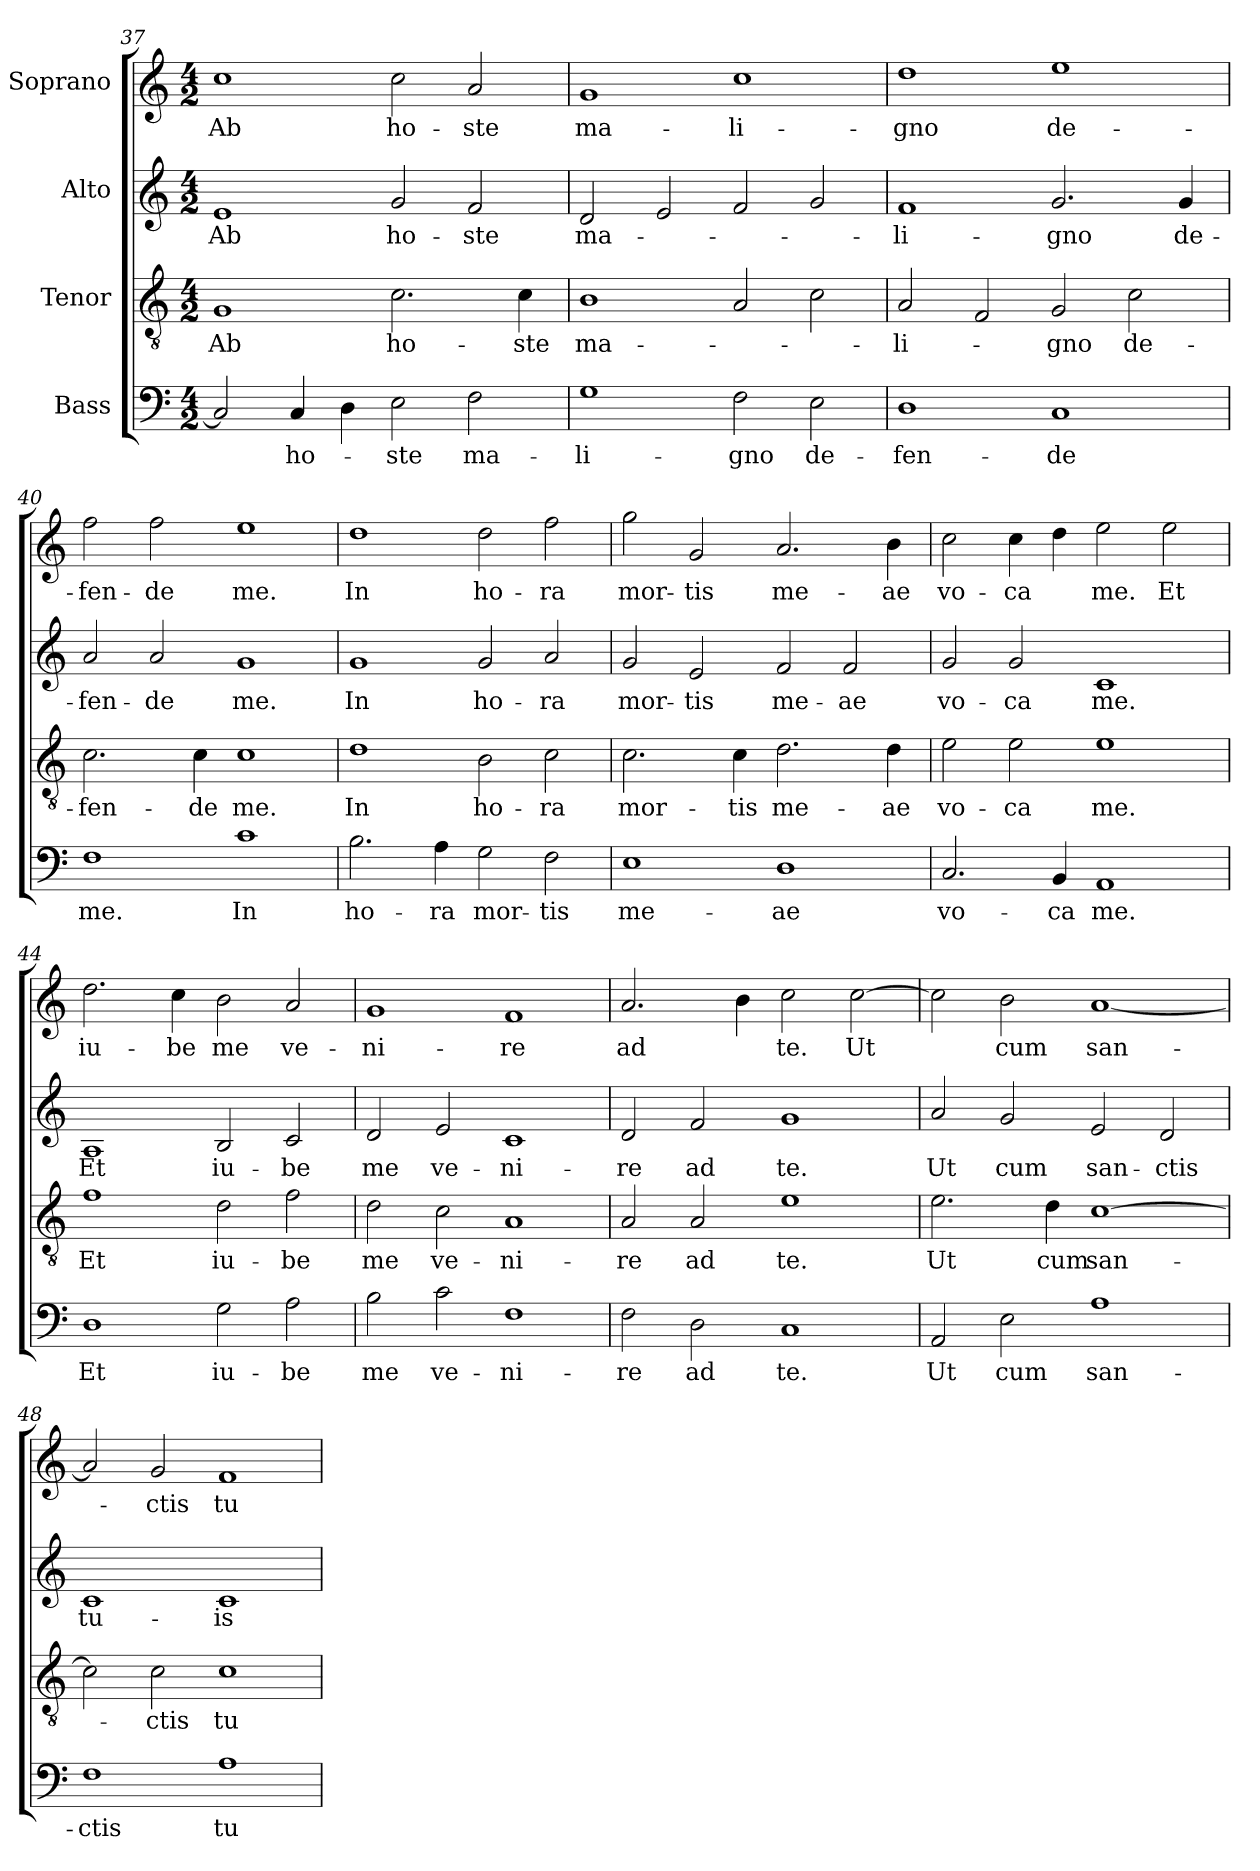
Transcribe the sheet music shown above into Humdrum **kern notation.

**kern	**text	**kern	**text	**kern	**text	**kern	**text
*part4	*part4	*part3	*part3	*part2	*part2	*part1	*part1
*staff4	*staff4	*staff3	*staff3	*staff2	*staff2	*staff1	*staff1
*I"Bass	*	*I"Tenor	*	*I"Alto	*	*I"Soprano	*
!!LO:PB:g=z
*clefF4	*	*clefGv2	*	*clefG2	*	*clefG2	*
*k[]	*	*k[]	*	*k[]	*	*k[]	*
*C:	*	*C:	*	*C:	*	*C:	*
*M4/2	*	*M4/2	*	*M4/2	*	*M4/2	*
=37	=37	=37	=37	=37	=37	=37	=37
!	!	!	!LO:LY:b	!	!LO:LY:b	!	!LO:LY:b
2C/]	.	1G	Ab	1e	Ab	1cc	Ab
!	!LO:LY:b	!	!	!	!	!	!
4C/	ho-	.	.	.	.	.	.
4D\	.	.	.	.	.	.	.
!	!LO:LY:b	!	!LO:LY:b	!	!LO:LY:b	!	!LO:LY:b
2E\	-ste	2.c\	ho-	2g/	ho-	2cc\	ho-
!	!LO:LY:b	!	!	!	!LO:LY:b	!	!LO:LY:b
2F\	ma-	.	.	2f/	-ste	2a/	-ste
!	!	!	!LO:LY:b	!	!	!	!
.	.	4c\	-ste	.	.	.	.
=38	=38	=38	=38	=38	=38	=38	=38
!	!LO:LY:b	!	!LO:LY:b	!	!LO:LY:b	!	!LO:LY:b
1G	-li-	1B	ma-	2d/	ma-	1g	ma-
.	.	.	.	2e/	.	.	.
!	!LO:LY:b	!	!	!	!	!	!LO:LY:b
2F\	-gno	2A/	.	2f/	.	1cc	-li-
!	!LO:LY:b	!	!	!	!	!	!
2E\	de-	2c\	.	2g/	.	.	.
=39	=39	=39	=39	=39	=39	=39	=39
!	!LO:LY:b	!	!LO:LY:b	!	!LO:LY:b	!	!LO:LY:b
1D	-fen-	2A/	-li-	1f	-li-	1dd	-gno
.	.	2F/	.	.	.	.	.
!	!LO:LY:b	!	!LO:LY:b	!	!LO:LY:b	!	!LO:LY:b
1C	-de	2G/	-gno	2.g/	-gno	1ee	de-
!	!	!	!LO:LY:b	!	!	!	!
.	.	2c\	de-	.	.	.	.
!	!	!	!	!	!LO:LY:b	!	!
.	.	.	.	4g/	de-	.	.
=40	=40	=40	=40	=40	=40	=40	=40
!	!LO:LY:b	!	!LO:LY:b	!	!LO:LY:b	!	!LO:LY:b
1F	me.	2.c\	-fen-	2a/	-fen-	2ff\	-fen-
!	!	!	!	!	!LO:LY:b	!	!LO:LY:b
.	.	.	.	2a/	-de	2ff\	-de
!	!	!	!LO:LY:b	!	!	!	!
.	.	4c\	-de	.	.	.	.
!	!LO:LY:b	!	!LO:LY:b	!	!LO:LY:b	!	!LO:LY:b
1c	In	1c	me.	1g	me.	1ee	me.
=41	=41	=41	=41	=41	=41	=41	=41
!	!LO:LY:b	!	!LO:LY:b	!	!LO:LY:b	!	!LO:LY:b
2.B\	ho-	1d	In	1g	In	1dd	In
!	!LO:LY:b	!	!	!	!	!	!
4A\	-ra	.	.	.	.	.	.
!	!LO:LY:b	!	!LO:LY:b	!	!LO:LY:b	!	!LO:LY:b
2G\	mor-	2B\	ho-	2g/	ho-	2dd\	ho-
!	!LO:LY:b	!	!LO:LY:b	!	!LO:LY:b	!	!LO:LY:b
2F\	-tis	2c\	-ra	2a/	-ra	2ff\	-ra
=42	=42	=42	=42	=42	=42	=42	=42
!	!LO:LY:b	!	!LO:LY:b	!	!LO:LY:b	!	!LO:LY:b
1E	me-	2.c\	mor-	2g/	mor-	2gg\	mor-
!	!	!	!	!	!LO:LY:b	!	!LO:LY:b
.	.	.	.	2e/	-tis	2g/	-tis
!	!	!	!LO:LY:b	!	!	!	!
.	.	4c\	-tis	.	.	.	.
!	!LO:LY:b	!	!LO:LY:b	!	!LO:LY:b	!	!LO:LY:b
1D	-ae	2.d\	me-	2f/	me-	2.a/	me-
!	!	!	!	!	!LO:LY:b	!	!
.	.	.	.	2f/	-ae	.	.
!	!	!	!LO:LY:b	!	!	!	!LO:LY:b
.	.	4d\	-ae	.	.	4b\	-ae
!!LO:LB:g=z
=43	=43	=43	=43	=43	=43	=43	=43
!	!LO:LY:b	!	!LO:LY:b	!	!LO:LY:b	!	!LO:LY:b
2.C/	vo-	2e\	vo-	2g/	vo-	2cc\	vo-
!	!	!	!LO:LY:b	!	!LO:LY:b	!	!LO:LY:b
.	.	2e\	-ca	2g/	-ca	4cc\	-ca
!	!LO:LY:b	!	!	!	!	!	!
4BB/	-ca	.	.	.	.	4dd\	.
!	!LO:LY:b	!	!LO:LY:b	!	!LO:LY:b	!	!LO:LY:b
1AA	me.	1e	me.	1c	me.	2ee\	me.
!	!	!	!	!	!	!	!LO:LY:b
.	.	.	.	.	.	2ee\	Et
=44	=44	=44	=44	=44	=44	=44	=44
!	!LO:LY:b	!	!LO:LY:b	!	!LO:LY:b	!	!LO:LY:b
1D	Et	1f	Et	1A	Et	2.dd\	iu-
!	!	!	!	!	!	!	!LO:LY:b
.	.	.	.	.	.	4cc\	-be
!	!LO:LY:b	!	!LO:LY:b	!	!LO:LY:b	!	!LO:LY:b
2G\	iu-	2d\	iu-	2B/	iu-	2b\	me
!	!LO:LY:b	!	!LO:LY:b	!	!LO:LY:b	!	!LO:LY:b
2A\	-be	2f\	-be	2c/	-be	2a/	ve-
=45	=45	=45	=45	=45	=45	=45	=45
!	!LO:LY:b	!	!LO:LY:b	!	!LO:LY:b	!	!LO:LY:b
2B\	me	2d\	me	2d/	me	1g	-ni-
!	!LO:LY:b	!	!LO:LY:b	!	!LO:LY:b	!	!
2c\	ve-	2c\	ve-	2e/	ve-	.	.
!	!LO:LY:b	!	!LO:LY:b	!	!LO:LY:b	!	!LO:LY:b
1F	-ni-	1A	-ni-	1c	-ni-	1f	-re
=46	=46	=46	=46	=46	=46	=46	=46
!	!LO:LY:b	!	!LO:LY:b	!	!LO:LY:b	!	!LO:LY:b
2F\	-re	2A/	-re	2d/	-re	2.a/	ad
!	!LO:LY:b	!	!LO:LY:b	!	!LO:LY:b	!	!
2D\	ad	2A/	ad	2f/	ad	.	.
.	.	.	.	.	.	4b\	.
!	!LO:LY:b	!	!LO:LY:b	!	!LO:LY:b	!	!LO:LY:b
1C	te.	1e	te.	1g	te.	2cc\	te.
!	!	!	!	!	!	!	!LO:LY:b
.	.	.	.	.	.	[2cc\	Ut
=47	=47	=47	=47	=47	=47	=47	=47
!	!LO:LY:b	!	!LO:LY:b	!	!LO:LY:b	!	!
2AA/	Ut	2.e\	Ut	2a/	Ut	2cc\]	.
!	!LO:LY:b	!	!	!	!LO:LY:b	!	!LO:LY:b
2E\	cum	.	.	2g/	cum	2b\	cum
!	!	!	!LO:LY:b	!	!	!	!
.	.	4d\	cum	.	.	.	.
!	!LO:LY:b	!	!LO:LY:b	!	!LO:LY:b	!	!LO:LY:b
1A	san-	[1c	san-	2e/	san-	[1a	san-
!	!	!	!	!	!LO:LY:b	!	!
.	.	.	.	2d/	-ctis	.	.
=48	=48	=48	=48	=48	=48	=48	=48
!	!LO:LY:b	!	!	!	!LO:LY:b	!	!
1F	-ctis	2c\]	.	1c	tu-	2a/]	.
!	!	!	!LO:LY:b	!	!	!	!LO:LY:b
.	.	2c\	-ctis	.	.	2g/	-ctis
!	!LO:LY:b	!	!LO:LY:b	!	!LO:LY:b	!	!LO:LY:b
1A	tu-	1c	tu-	1c	-is	1f	tu-
=	=	=	=	=	=	=	=
*-	*-	*-	*-	*-	*-	*-	*-
